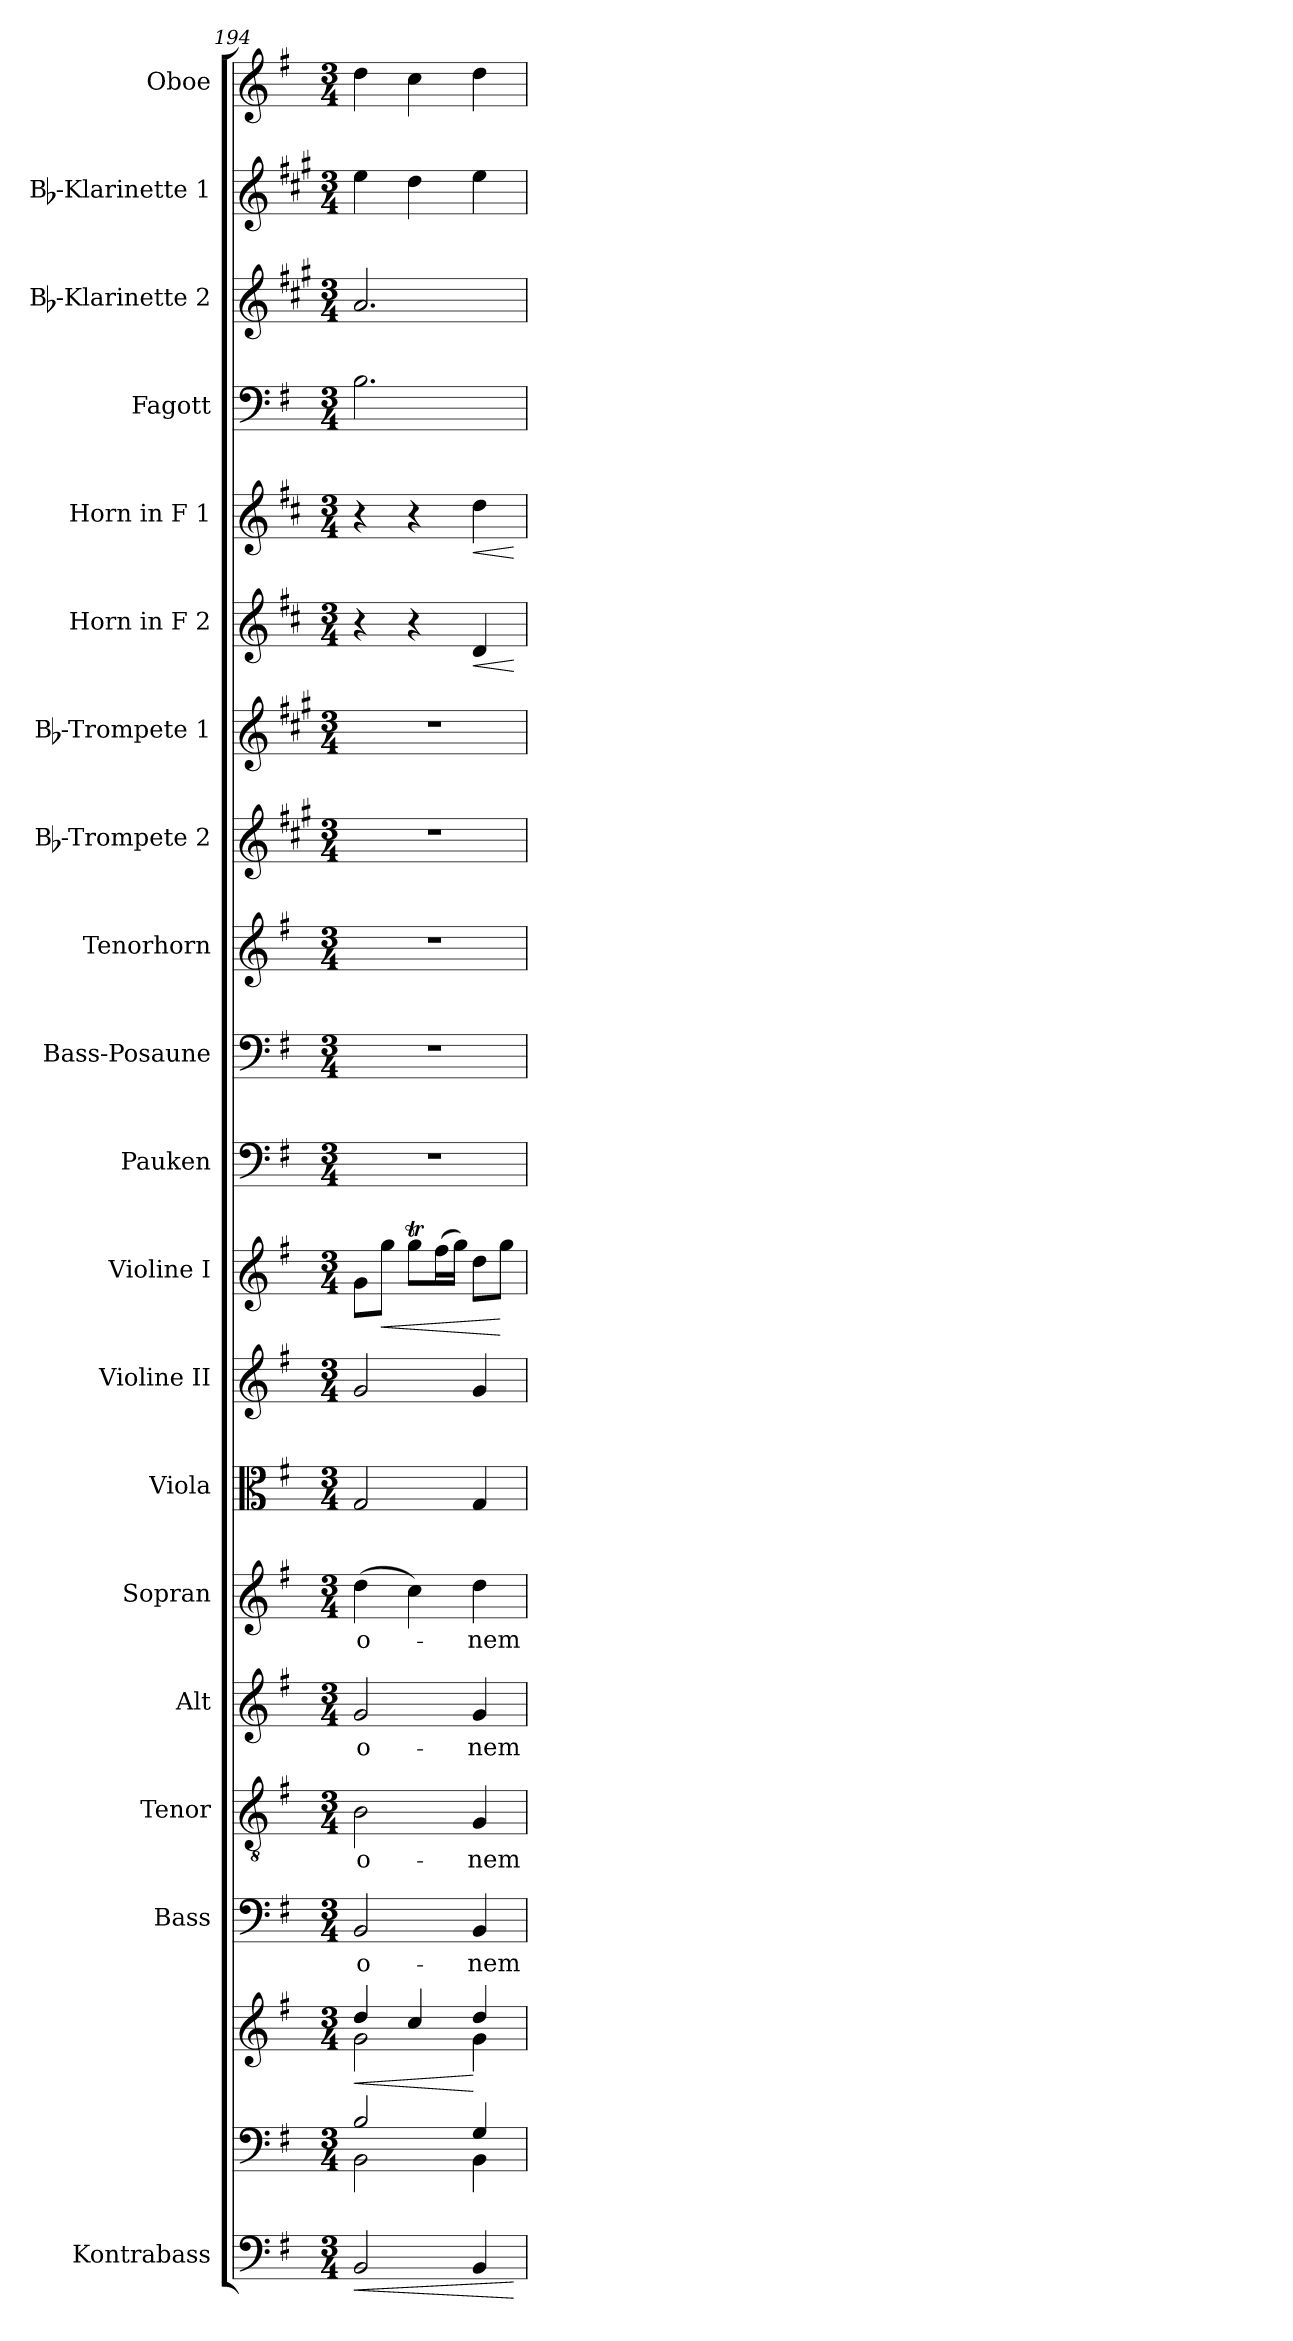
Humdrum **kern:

**kern	**dynam	**kern	**kern	**dynam	**kern	**text	**kern	**text	**kern	**text	**kern	**text	**kern	**kern	**kern	**dynam	**kern	**kern	**kern	**kern	**kern	**kern	**dynam	**kern	**dynam	**kern	**kern	**kern	**kern
*part20	*part20	*part19	*part19	*part19	*part18	*part18	*part17	*part17	*part16	*part16	*part15	*part15	*part14	*part13	*part12	*part12	*part11	*part10	*part9	*part8	*part7	*part6	*part6	*part5	*part5	*part4	*part3	*part2	*part1
*staff21	*staff21	*staff20	*staff19	*staff19/20	*staff18	*staff18	*staff17	*staff17	*staff16	*staff16	*staff15	*staff15	*staff14	*staff13	*staff12	*staff12	*staff11	*staff10	*staff9	*staff8	*staff7	*staff6	*staff6	*staff5	*staff5	*staff4	*staff3	*staff2	*staff1
*I"Kontrabass	*	*	*	*	*I"Bass	*	*I"Tenor	*	*I"Alt	*	*I"Sopran	*	*I"Viola	*I"Violine II	*I"Violine I	*	*I"Pauken	*I"Bass-Posaune	*I"Tenorhorn	*I"Bb-Trompete 2	*I"Bb-Trompete 1	*I"Horn in F 2	*	*I"Horn in F 1	*	*I"Fagott	*I"Bb-Klarinette 2	*I"Bb-Klarinette 1	*I"Oboe
*I'Kb.	*	*	*	*	*I'B.	*	*I'T.	*	*I'A.	*	*I'S.	*	*I'Vla.	*I'Vl. II	*I'Vl. I	*	*I'Pk.	*I'B. Pos.	*I'T. Hrn.	*I'Bb Trp. 2	*I'Bb Trp. 1	*	*	*	*	*I'Fg.	*I'Bb Kl. 2	*I'Bb Kl. 1	*I'Ob.
*clefF4	*	*clefF4	*clefG2	*	*clefF4	*	*clefGv2	*	*clefG2	*	*clefG2	*	*clefC3	*clefG2	*clefG2	*	*clefF4	*clefF4	*clefG2	*clefG2	*clefG2	*clefG2	*	*clefG2	*	*clefF4	*clefG2	*clefG2	*clefG2
*ITrd7c12	*	*	*	*	*	*	*	*	*	*	*	*	*	*	*	*	*	*	*ITrd8c14	*ITrd1c2	*ITrd1c2	*ITrd4c7	*	*ITrd4c7	*	*	*ITrd1c2	*ITrd1c2	*
*k[f#]	*	*k[f#]	*k[f#]	*	*k[f#]	*	*k[f#]	*	*k[f#]	*	*k[f#]	*	*k[f#]	*k[f#]	*k[f#]	*	*k[f#]	*k[f#]	*k[f#]	*k[f#]	*k[f#]	*k[f#]	*	*k[f#]	*	*k[f#]	*k[f#]	*k[f#]	*k[f#]
*G:	*	*G:	*G:	*	*G:	*	*G:	*	*G:	*	*G:	*	*G:	*G:	*G:	*	*G:	*G:	*G:	*G:	*G:	*G:	*	*G:	*	*G:	*G:	*G:	*G:
*M3/4	*	*M3/4	*M3/4	*	*M3/4	*	*M3/4	*	*M3/4	*	*M3/4	*	*M3/4	*M3/4	*M3/4	*	*M3/4	*M3/4	*M3/4	*M3/4	*M3/4	*M3/4	*	*M3/4	*	*M3/4	*M3/4	*M3/4	*M3/4
=194	=194	=194	=194	=194	=194	=194	=194	=194	=194	=194	=194	=194	=194	=194	=194	=194	=194	=194	=194	=194	=194	=194	=194	=194	=194	=194	=194	=194	=194
!	!LO:HP:b	!	!	!LO:HP:b	!	!LO:LY:b	!	!LO:LY:b	!	!LO:LY:b	!	!LO:LY:b	!	!	!	!	!	!	!	!	!	!	!	!	!	!	!	!	!
*	*	*^	*^	*	*	*	*	*	*	*	*	*	*	*	*	*	*	*	*	*	*	*	*	*	*	*	*	*	*
2BBB/	<	2B/	2BB\	4dd/	2g\	<	2BB/	-o-	2B\	-o-	2g/	-o-	(>4dd\	-o-	2G/	2g/	8g\L	.	2.r	2.r	2.r	2.r	2.r	4r	.	4r	.	2.B\	2.g/	4dd\	4dd\
!	!	!	!	!	!	!	!	!	!	!	!	!	!	!	!	!	!	!LO:HP:b	!	!	!	!	!	!	!	!	!	!	!	!	!
.	.	.	.	.	.	.	.	.	.	.	.	.	.	.	.	.	8gg\J	<	.	.	.	.	.	.	.	.	.	.	.	.	.
.	.	.	.	4cc/	.	.	.	.	.	.	.	.	4cc\)	.	.	.	8ggT\L	.	.	.	.	.	.	4r	.	4r	.	.	.	4cc\	4cc\
.	.	.	.	.	.	.	.	.	.	.	.	.	.	.	.	.	(>16ff#\L	.	.	.	.	.	.	.	.	.	.	.	.	.	.
.	.	.	.	.	.	.	.	.	.	.	.	.	.	.	.	.	16gg\JJ)	.	.	.	.	.	.	.	.	.	.	.	.	.	.
!	!	!	!	!	!	!	!	!LO:LY:b	!	!LO:LY:b	!	!LO:LY:b	!	!LO:LY:b	!	!	!	!	!	!	!	!	!	!	!LO:HP:b	!	!LO:HP:b	!	!	!	!
4BBB/	.	4G/	4BB\	4dd/	4g\	[	4BB/	-nem	4G/	-nem	4g/	-nem	4dd\	-nem	4G/	4g/	8dd\L	.	.	.	.	.	.	4G/	<	4g\	<	.	.	4dd\	4dd\
.	.	.	.	.	.	.	.	.	.	.	.	.	.	.	.	.	8gg\J	[	.	.	.	.	.	.	.	.	.	.	.	.	.
*	*	*v	*v	*	*	*	*	*	*	*	*	*	*	*	*	*	*	*	*	*	*	*	*	*	*	*	*	*	*	*	*
*	*	*	*v	*v	*	*	*	*	*	*	*	*	*	*	*	*	*	*	*	*	*	*	*	*	*	*	*	*	*	*
.	[	.	.	.	.	.	.	.	.	.	.	.	.	.	.	.	.	.	.	.	.	.	[	.	[	.	.	.	.
=	=	=	=	=	=	=	=	=	=	=	=	=	=	=	=	=	=	=	=	=	=	=	=	=	=	=	=	=	=
*-	*-	*-	*-	*-	*-	*-	*-	*-	*-	*-	*-	*-	*-	*-	*-	*-	*-	*-	*-	*-	*-	*-	*-	*-	*-	*-	*-	*-	*-
